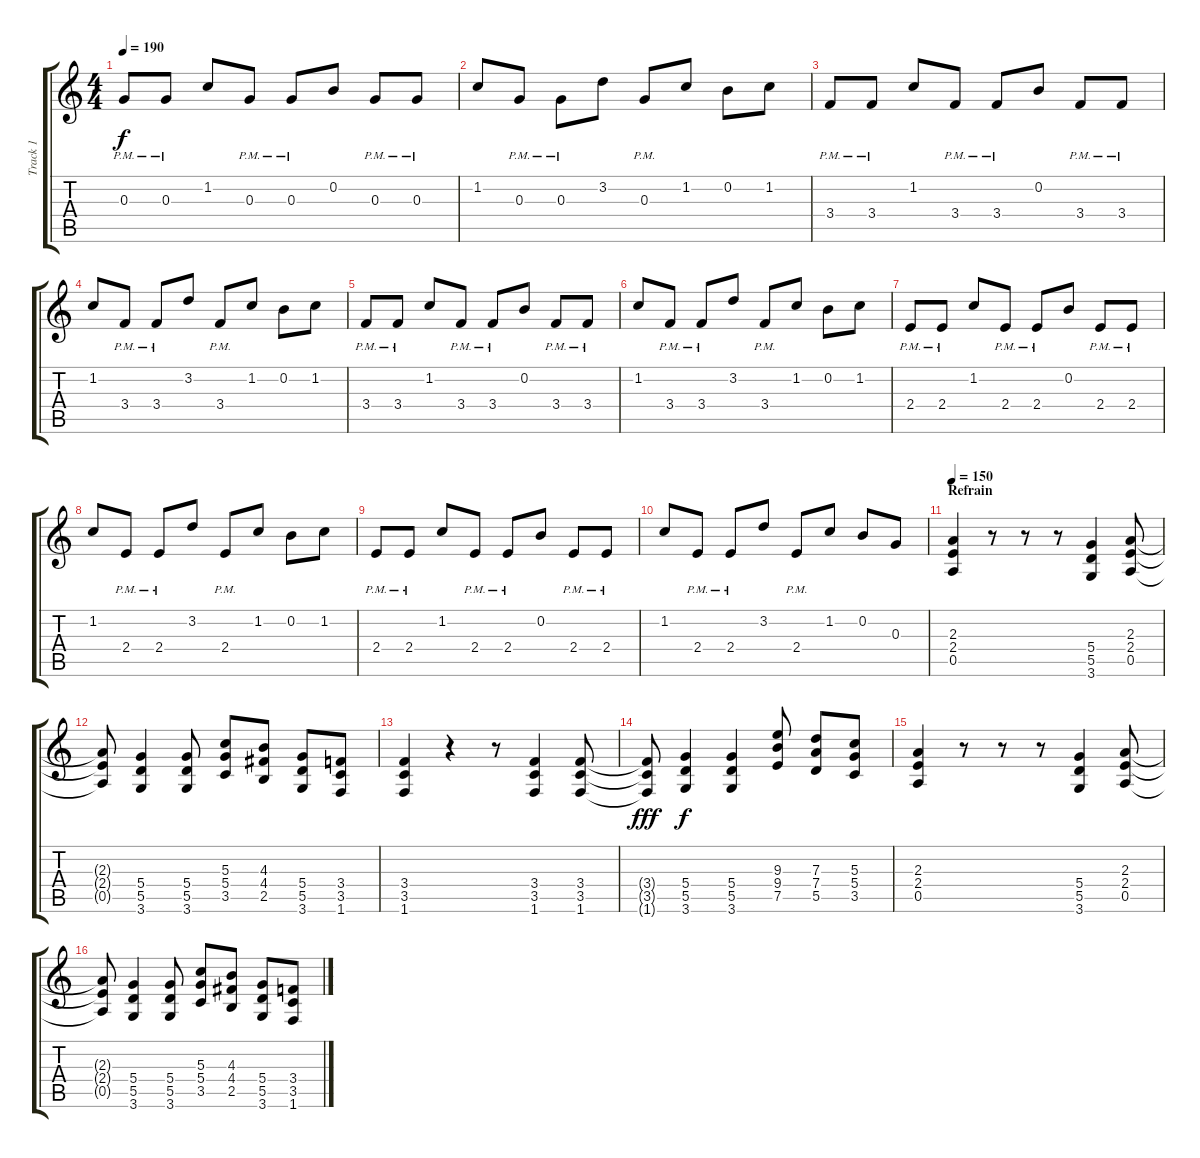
\track ("Track 1" "Track 1") {instrument distortionguitar}
\staff {score tabs}
\tuning (E4 B3 G3 D3 A2 E2) {hide}
\ts (4 4)
\tempo 190
\clef g2
\ks c
0.3{pm}.8{dy f} 0.3{pm}.8 1.2.8 0.3{pm}.8 0.3{pm}.8 0.2.8 0.3{pm}.8 0.3{pm}.8 |
1.2.8 0.3{pm}.8 0.3{pm}.8 3.2.8 0.3{pm}.8 1.2.8 0.2.8 1.2.8 |
3.4{pm}.8 3.4{pm}.8 1.2.8 3.4{pm}.8 3.4{pm}.8 0.2.8 3.4{pm}.8 3.4{pm}.8 |
1.2.8 3.4{pm}.8 3.4{pm}.8 3.2.8 3.4{pm}.8 1.2.8 0.2.8 1.2.8 |
3.4{pm}.8 3.4{pm}.8 1.2.8 3.4{pm}.8 3.4{pm}.8 0.2.8 3.4{pm}.8 3.4{pm}.8 |
1.2.8 3.4{pm}.8 3.4{pm}.8 3.2.8 3.4{pm}.8 1.2.8 0.2.8 1.2.8 |
2.4{pm}.8 2.4{pm}.8 1.2.8 2.4{pm}.8 2.4{pm}.8 0.2.8 2.4{pm}.8 2.4{pm}.8 |
1.2.8 2.4{pm}.8 2.4{pm}.8 3.2.8 2.4{pm}.8 1.2.8 0.2.8 1.2.8 |
2.4{pm}.8 2.4{pm}.8 1.2.8 2.4{pm}.8 2.4{pm}.8 0.2.8 2.4{pm}.8 2.4{pm}.8 |
1.2.8 2.4{pm}.8 2.4{pm}.8 3.2.8 2.4{pm}.8 1.2.8 0.2.8 0.3.8 |
\section ("" "Refrain")
\tempo 150
(2.3 2.4 0.5).4 r.8 r.8 r.8 (5.4 5.5 3.6).4 (2.3 2.4 0.5).8 |
(2.3{t} 2.4{t} 0.5{t}).8 (5.4 5.5 3.6).4 (5.4 5.5 3.6).8 (5.3 5.4 3.5).8 (4.3 4.4 2.5).8 (5.4 5.5 3.6).8 (3.4 3.5 1.6).8 |
(3.4 3.5 1.6).4 r.4 r.8 (3.4 3.5 1.6).4 (3.4 3.5 1.6).8 |
(3.4{t} 3.5{t} 1.6{t}).8{dy fff} (5.4 5.5 3.6).4{dy f} (5.4 5.5 3.6).4 (9.3 9.4 7.5).8 (7.3 7.4 5.5).8 (5.3 5.4 3.5).8 |
(2.3 2.4 0.5).4 r.8 r.8 r.8 (5.4 5.5 3.6).4 (2.3 2.4 0.5).8 |
(2.3{t} 2.4{t} 0.5{t}).8 (5.4 5.5 3.6).4 (5.4 5.5 3.6).8 (5.3 5.4 3.5).8 (4.3 4.4 2.5).8 (5.4 5.5 3.6).8 (3.4 3.5 1.6).8
